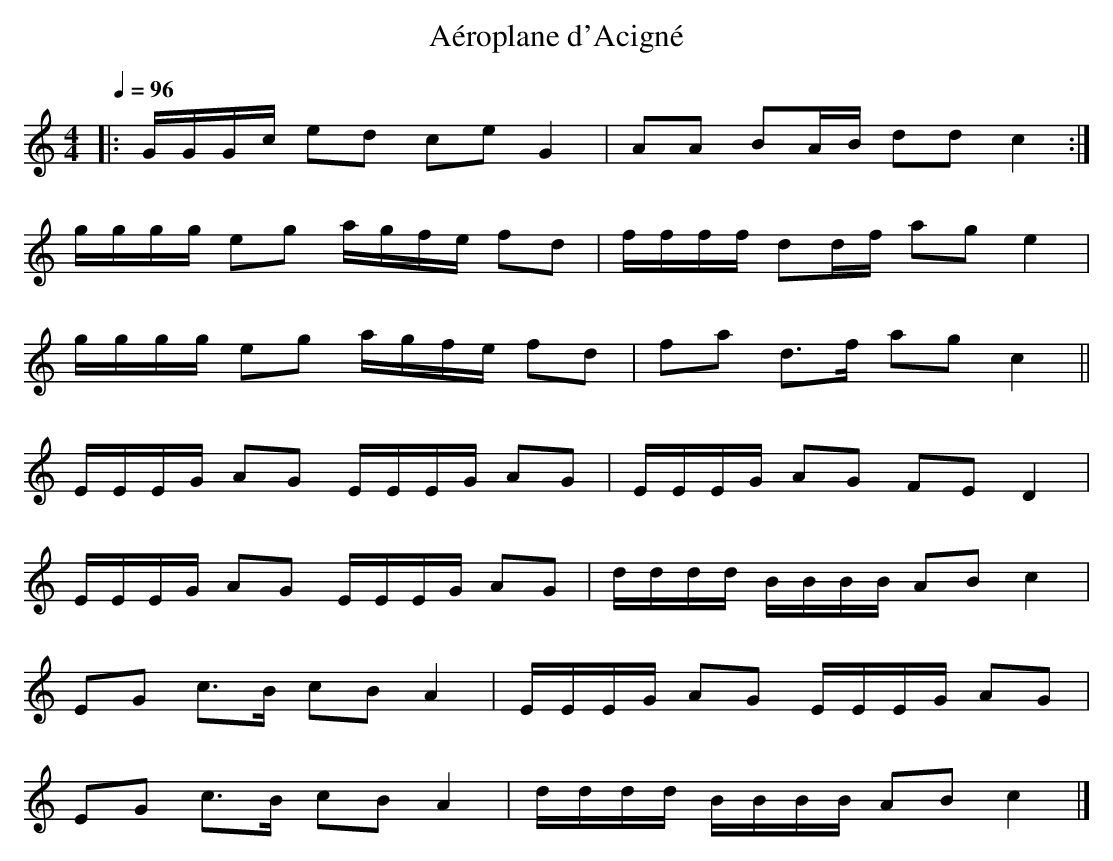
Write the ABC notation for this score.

X:1
T:Aéroplane d'Acigné
M:4/4
Q:1/4=96
L:1/16
K:Cmaj
|: GGGc e2d2 c2e2 G4 | A2A2 B2AB d2d2 c4 :|
gggg e2g2 agfe f2d2 | ffff d2df a2g2 e4 |
gggg e2g2 agfe f2d2 | f2a2 d3f a2g2 c4 ||
EEEG A2G2 EEEG A2G2 | EEEG A2G2 F2E2 D4 |
EEEG A2G2 EEEG A2G2 | dddd BBBB A2B2 c4 |
E2G2 c3B c2B2 A4 | EEEG A2G2 EEEG A2G2 |
E2G2 c3B c2B2 A4 | dddd BBBB A2B2 c4 |]
